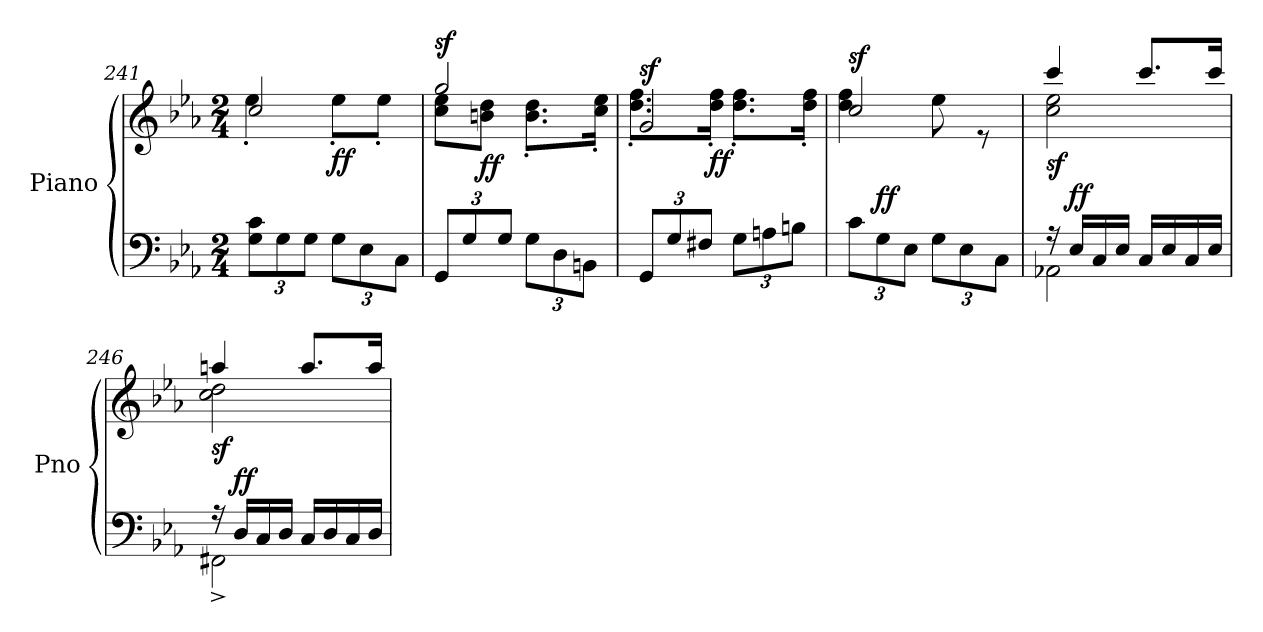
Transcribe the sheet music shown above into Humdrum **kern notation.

**kern	**kern	**dynam
*part1	*part1	*part1
*staff2	*staff1	*staff1/2
*I"Piano	*	*
*I'Pno	*	*
!!LO:LB:g=z
*clefF4	*clefG2	*
*k[b-e-a-]	*k[b-e-a-]	*
*M2/4	*M2/4	*
*Xbrackettup	*	*
=241	=241	=241
*	*^	*
!	!	!	!LO:DY:a=2
!	!	!	!LO:DY:n=1:a
12G\ 12c\L	2cc/	4ee-'\	ff sf
12G\	.	.	.
12G\J	.	.	.
!	!	!	!LO:DY:n=2:b
12G\L	.	8ee-'\L	ff
12E-\	.	.	.
.	.	8ee-'\J	.
12C\J	.	.	.
=242	=242	=242	=242
!	!	!	!LO:DY:a
12GG/L	2gg/	8cc\ 8ee-\L	sf
12G/	.	.	.
!	!	!	!LO:DY:b
.	.	8bn\ 8dd\J	ff
12G/J	.	.	.
12G\L	.	8.b\' 8.dd\'L	.
12D\	.	.	.
12BBn\J	.	.	.
.	.	16cc\' 16ee-\'Jk	.
=243	=243	=243	=243
!	!	!	!LO:DY:a
12GG/L	2g/	8.dd\' 8.ff\'L	sf
12G/	.	.	.
12F#X/J	.	.	.
!	!	!	!LO:DY:b
.	.	16dd\' 16ff\'Jk	ff
12G\L	.	8.dd\' 8.ff\'L	.
12An\	.	.	.
12Bn\J	.	.	.
.	.	16dd\' 16ff\'Jk	.
=244	=244	=244	=244
!	!	!	!LO:DY:a
12c\L	2cc/	4dd\ 4ff\	sf
!	!	!	!LO:DY:a=2
12G\	.	.	ff
12E-\J	.	.	.
12G\L	.	8ee-\	.
12E-\	.	.	.
.	.	8r	.
12C\J	.	.	.
=245	=245	=245	=245
*^	*	*	*
!	!	!	!	!LO:DY:b
16r	2AA-X\	4ccc/	2cc\ 2ee-\	sf
!	!	!	!	!LO:DY:a=2
16E-/LL	.	.	.	ff
16C/	.	.	.	.
16E-/JJ	.	.	.	.
16C/LL	.	8.ccc/L	.	.
16E-/	.	.	.	.
16C/	.	.	.	.
16E-/JJ	.	16ccc/Jk	.	.
=246	=246	=246	=246	=246
!	!	!	!	!LO:DY:b
16r	2FF#X^\	4aan/	2cc\ 2dd\	sf
!	!	!	!	!LO:DY:a=2
16D/LL	.	.	.	ff
16C/	.	.	.	.
16D/JJ	.	.	.	.
16C/LL	.	8.aa/L	.	.
16D/	.	.	.	.
16C/	.	.	.	.
16D/JJ	.	16aa/Jk	.	.
*v	*v	*	*	*
*	*v	*v	*
=	=	=
*-	*-	*-
